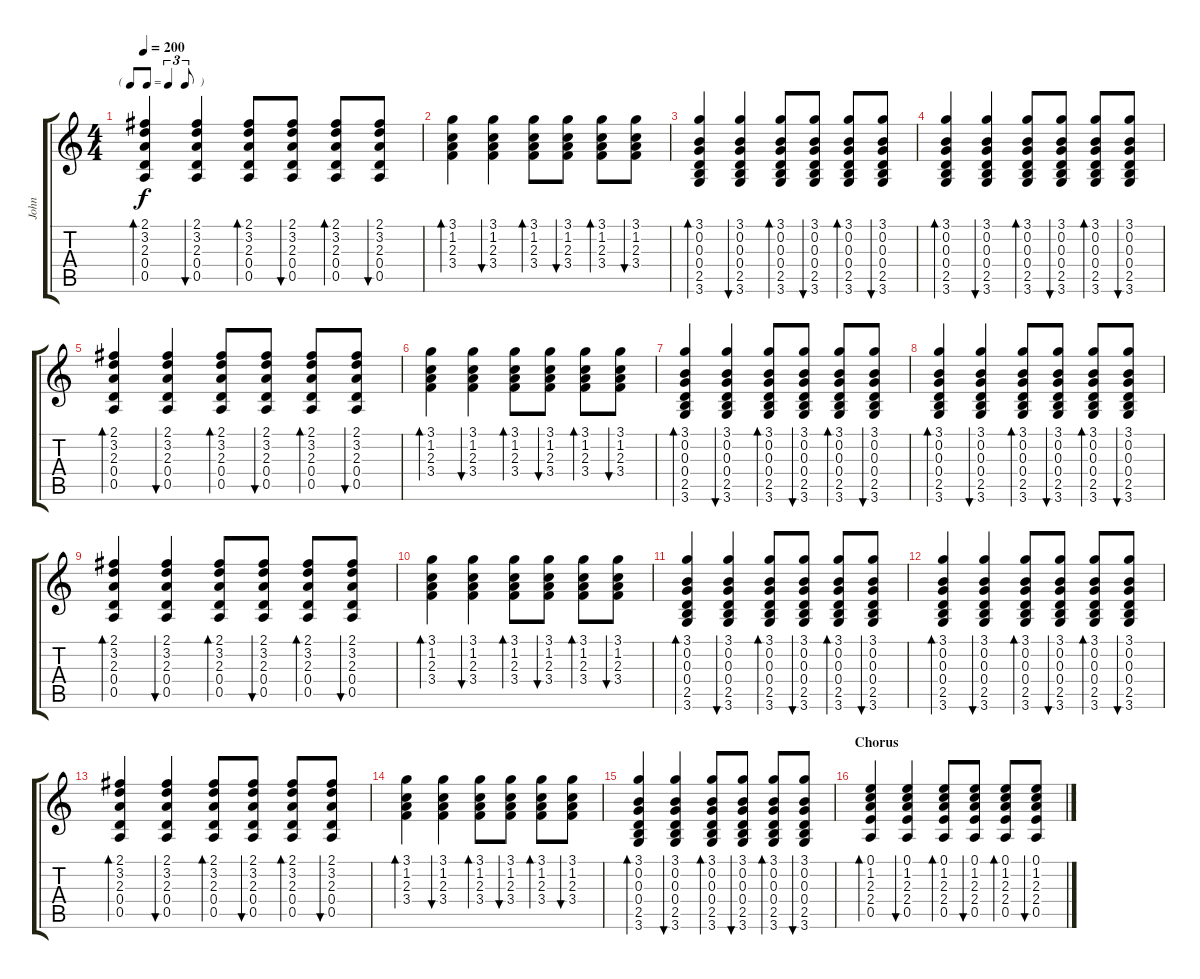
\track ("John" "John") {instrument acousticguitarsteel}
\staff {score tabs}
\tuning (E4 B3 G3 D3 A2 E2) {hide}
\ts (4 4)
\tf triplet8th
\tempo 200
\clef g2
\ks c
(2.1 3.2 2.3 0.4 0.5).4{bd 240 dy f} (2.1 3.2 2.3 0.4 0.5).4{bu 240} (2.1 3.2 2.3 0.4 0.5).8{bd 240} (2.1 3.2 2.3 0.4 0.5).8{bu 240} (2.1 3.2 2.3 0.4 0.5).8{bd 240} (2.1 3.2 2.3 0.4 0.5).8{bu 240} |
(3.1 1.2 2.3 3.4).4{bd 240} (3.1 1.2 2.3 3.4).4{bu 240} (3.1 1.2 2.3 3.4).8{bd 240} (3.1 1.2 2.3 3.4).8{bu 240} (3.1 1.2 2.3 3.4).8{bd 240} (3.1 1.2 2.3 3.4).8{bu 240} |
(3.1 0.2 0.3 0.4 2.5 3.6).4{bd 240} (3.1 0.2 0.3 0.4 2.5 3.6).4{bu 240} (3.1 0.2 0.3 0.4 2.5 3.6).8{bd 240} (3.1 0.2 0.3 0.4 2.5 3.6).8{bu 240} (3.1 0.2 0.3 0.4 2.5 3.6).8{bd 240} (3.1 0.2 0.3 0.4 2.5 3.6).8{bu 240} |
(3.1 0.2 0.3 0.4 2.5 3.6).4{bd 240} (3.1 0.2 0.3 0.4 2.5 3.6).4{bu 240} (3.1 0.2 0.3 0.4 2.5 3.6).8{bd 240} (3.1 0.2 0.3 0.4 2.5 3.6).8{bu 240} (3.1 0.2 0.3 0.4 2.5 3.6).8{bd 240} (3.1 0.2 0.3 0.4 2.5 3.6).8{bu 240} |
(2.1 3.2 2.3 0.4 0.5).4{bd 240} (2.1 3.2 2.3 0.4 0.5).4{bu 240} (2.1 3.2 2.3 0.4 0.5).8{bd 240} (2.1 3.2 2.3 0.4 0.5).8{bu 240} (2.1 3.2 2.3 0.4 0.5).8{bd 240} (2.1 3.2 2.3 0.4 0.5).8{bu 240} |
(3.1 1.2 2.3 3.4).4{bd 240} (3.1 1.2 2.3 3.4).4{bu 240} (3.1 1.2 2.3 3.4).8{bd 240} (3.1 1.2 2.3 3.4).8{bu 240} (3.1 1.2 2.3 3.4).8{bd 240} (3.1 1.2 2.3 3.4).8{bu 240} |
(3.1 0.2 0.3 0.4 2.5 3.6).4{bd 240} (3.1 0.2 0.3 0.4 2.5 3.6).4{bu 240} (3.1 0.2 0.3 0.4 2.5 3.6).8{bd 240} (3.1 0.2 0.3 0.4 2.5 3.6).8{bu 240} (3.1 0.2 0.3 0.4 2.5 3.6).8{bd 240} (3.1 0.2 0.3 0.4 2.5 3.6).8{bu 240} |
(3.1 0.2 0.3 0.4 2.5 3.6).4{bd 240} (3.1 0.2 0.3 0.4 2.5 3.6).4{bu 240} (3.1 0.2 0.3 0.4 2.5 3.6).8{bd 240} (3.1 0.2 0.3 0.4 2.5 3.6).8{bu 240} (3.1 0.2 0.3 0.4 2.5 3.6).8{bd 240} (3.1 0.2 0.3 0.4 2.5 3.6).8{bu 240} |
(2.1 3.2 2.3 0.4 0.5).4{bd 240} (2.1 3.2 2.3 0.4 0.5).4{bu 240} (2.1 3.2 2.3 0.4 0.5).8{bd 240} (2.1 3.2 2.3 0.4 0.5).8{bu 240} (2.1 3.2 2.3 0.4 0.5).8{bd 240} (2.1 3.2 2.3 0.4 0.5).8{bu 240} |
(3.1 1.2 2.3 3.4).4{bd 240} (3.1 1.2 2.3 3.4).4{bu 240} (3.1 1.2 2.3 3.4).8{bd 240} (3.1 1.2 2.3 3.4).8{bu 240} (3.1 1.2 2.3 3.4).8{bd 240} (3.1 1.2 2.3 3.4).8{bu 240} |
(3.1 0.2 0.3 0.4 2.5 3.6).4{bd 240} (3.1 0.2 0.3 0.4 2.5 3.6).4{bu 240} (3.1 0.2 0.3 0.4 2.5 3.6).8{bd 240} (3.1 0.2 0.3 0.4 2.5 3.6).8{bu 240} (3.1 0.2 0.3 0.4 2.5 3.6).8{bd 240} (3.1 0.2 0.3 0.4 2.5 3.6).8{bu 240} |
(3.1 0.2 0.3 0.4 2.5 3.6).4{bd 240} (3.1 0.2 0.3 0.4 2.5 3.6).4{bu 240} (3.1 0.2 0.3 0.4 2.5 3.6).8{bd 240} (3.1 0.2 0.3 0.4 2.5 3.6).8{bu 240} (3.1 0.2 0.3 0.4 2.5 3.6).8{bd 240} (3.1 0.2 0.3 0.4 2.5 3.6).8{bu 240} |
(2.1 3.2 2.3 0.4 0.5).4{bd 240} (2.1 3.2 2.3 0.4 0.5).4{bu 240} (2.1 3.2 2.3 0.4 0.5).8{bd 240} (2.1 3.2 2.3 0.4 0.5).8{bu 240} (2.1 3.2 2.3 0.4 0.5).8{bd 240} (2.1 3.2 2.3 0.4 0.5).8{bu 240} |
(3.1 1.2 2.3 3.4).4{bd 240} (3.1 1.2 2.3 3.4).4{bu 240} (3.1 1.2 2.3 3.4).8{bd 240} (3.1 1.2 2.3 3.4).8{bu 240} (3.1 1.2 2.3 3.4).8{bd 240} (3.1 1.2 2.3 3.4).8{bu 240} |
(3.1 0.2 0.3 0.4 2.5 3.6).4{bd 240} (3.1 0.2 0.3 0.4 2.5 3.6).4{bu 240} (3.1 0.2 0.3 0.4 2.5 3.6).8{bd 240} (3.1 0.2 0.3 0.4 2.5 3.6).8{bu 240} (3.1 0.2 0.3 0.4 2.5 3.6).8{bd 240} (3.1 0.2 0.3 0.4 2.5 3.6).8{bu 240} |
\section ("" "Chorus")
(0.1 1.2 2.3 2.4 0.5).4{bd 60} (0.1 1.2 2.3 2.4 0.5).4{bu 60} (0.1 1.2 2.3 2.4 0.5).8{bd 60} (0.1 1.2 2.3 2.4 0.5).8{bu 60} (0.1 1.2 2.3 2.4 0.5).8{bd 60} (0.1 1.2 2.3 2.4 0.5).8{bu 60}
